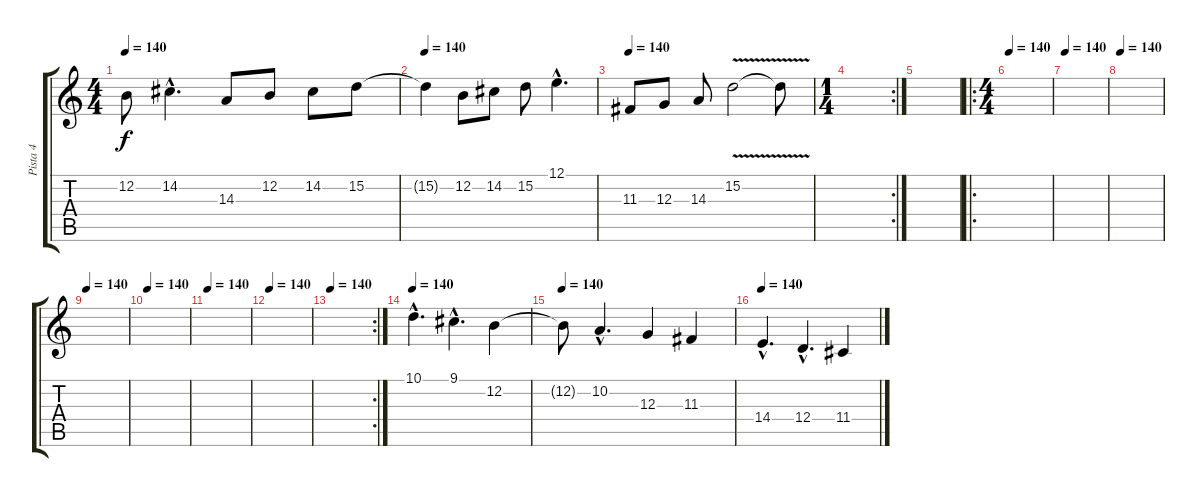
\track ("Pista 4" "Pista 4") {instrument violin}
\staff {score tabs}
\tuning (E4 B3 G3 D3 A2 E2) {hide}
\ts (4 4)
\tempo 140
\clef g2
\ks c
12.2.8{dy f} 14.2{hac}.4{d} 14.3.8 12.2.8 14.2.8 15.2.8 |
\tempo 140
15.2{t}.4 12.2.8 14.2.8 15.2.8 12.1{hac}.4{d} |
\tempo 140
11.3.8 12.3.8 14.3.8 15.2{v}.2 15.2{t}.8 |
\rc 2
\ts (1 4)
|
|
\ro
\ts (4 4)
\tempo 140
|
\tempo 140
|
\tempo 140
|
\tempo 140
|
\tempo 140
|
\tempo 140
|
\tempo 140
|
\rc 2
\tempo 140
|
\tempo 140
10.1{hac}.4{d} 9.1{hac}.4{d} 12.2.4 |
\tempo 140
12.2{t}.8 10.2{hac}.4{d} 12.3.4 11.3.4 |
\tempo 140
14.4{hac}.4{d} 12.4{hac}.4{d} 11.4.4
